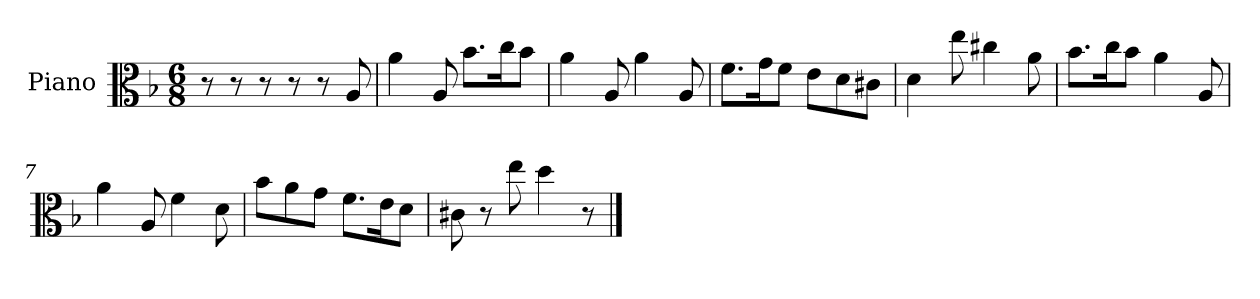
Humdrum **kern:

**kern
*part1
*staff1
*I"Piano
*I'Pno
*clefC3
*k[b-]
*d:
*M6/8
=1
8r
8r
8r
8r
8r
8A/
=2
4a\
8A/
8.b-\L
16cc\K
8b-\J
=3
4a\
8A/
4a\
8A/
=4
8.f\L
16g\K
8f\J
8e\L
8d\
8c#X\J
=5
4d\
8ee\
4cc#X\
8a\
=6
8.b-\L
16cc\K
8b-\J
4a\
8A/
=7
4a\
8A/
4f\
8d\
=8
8b-\L
8a\
8g\J
8.f\L
16e\K
8d\J
=9
8c#X\
8r
8ee\
4dd\
8r
==
*-
